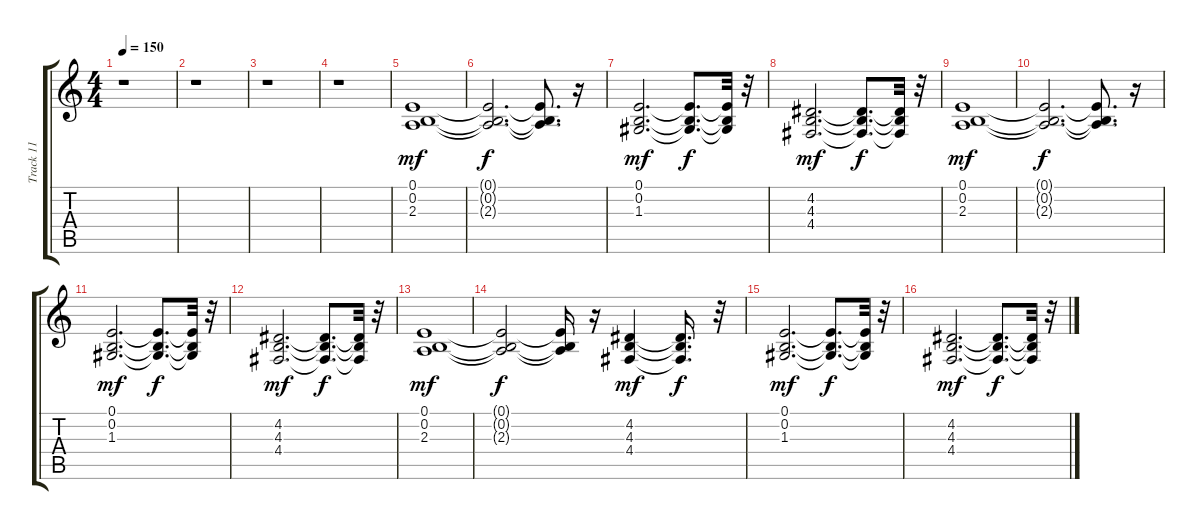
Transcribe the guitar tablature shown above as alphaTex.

\track ("Track 11" "Track 11") {instrument pad2warm}
\staff {score tabs}
\tuning (E4 B3 G3 D3 A2 E2) {hide}
\ts (4 4)
\tempo 150
\clef g2
\ks c
r.1{dy f} |
r.1 |
r.1 |
r.1 |
(0.1 0.2 2.3).1{dy mf} |
(0.1{t} 0.2{t} 2.3{t}).2{d dy f} (0.1{t} 0.2{t} 2.3{t}).8{d} r.16 |
(0.1 0.2 1.3).2{d dy mf} (0.1{t} 0.2{t} 1.3{t}).8{d dy f} (0.1{t} 0.2{t} 1.3{t}).32 r.32 |
(4.2 4.3 4.4).2{d dy mf} (4.2{t} 4.3{t} 4.4{t}).8{d dy f} (4.2{t} 4.3{t} 4.4{t}).32 r.32 |
(0.1 0.2 2.3).1{dy mf} |
(0.1{t} 0.2{t} 2.3{t}).2{d dy f} (0.1{t} 0.2{t} 2.3{t}).8{d} r.16 |
(0.1 0.2 1.3).2{d dy mf} (0.1{t} 0.2{t} 1.3{t}).8{d dy f} (0.1{t} 0.2{t} 1.3{t}).32 r.32 |
(4.2 4.3 4.4).2{d dy mf} (4.2{t} 4.3{t} 4.4{t}).8{d dy f} (4.2{t} 4.3{t} 4.4{t}).32 r.32 |
(0.1 0.2 2.3).1{dy mf} |
(0.1{t} 0.2{t} 2.3{t}).2{dy f} (0.1{t} 0.2{t} 2.3{t}).16 r.16 (4.2 4.3 4.4).4{dy mf} (4.2{t} 4.3{t} 4.4{t}).16{d dy f} r.32 |
(0.1 0.2 1.3).2{d dy mf} (0.1{t} 0.2{t} 1.3{t}).8{d dy f} (0.1{t} 0.2{t} 1.3{t}).32 r.32 |
(4.2 4.3 4.4).2{d dy mf} (4.2{t} 4.3{t} 4.4{t}).8{d dy f} (4.2{t} 4.3{t} 4.4{t}).32 r.32
